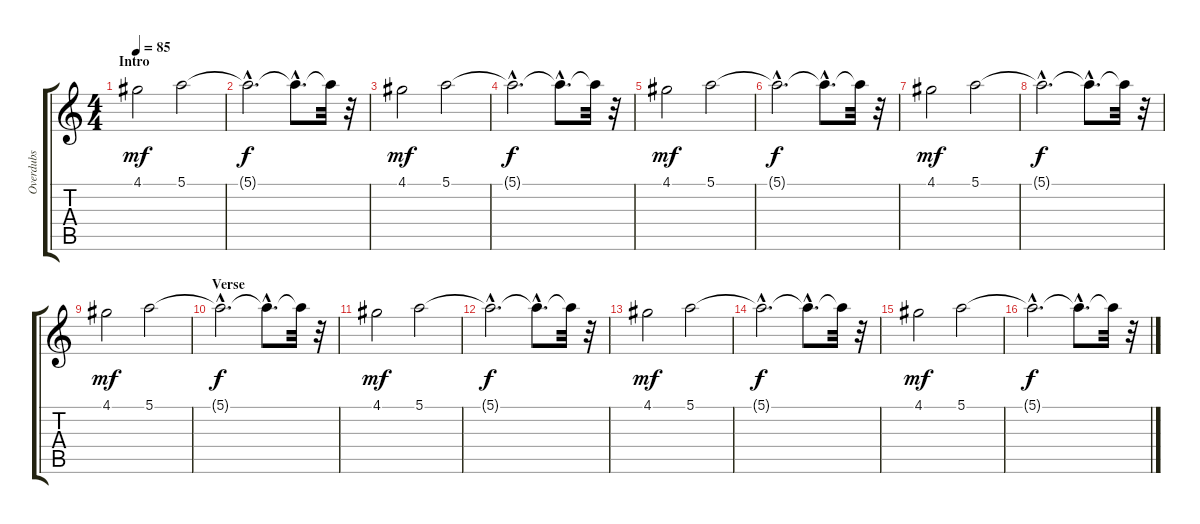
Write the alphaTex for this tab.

\track ("Overdubs" "Overdubs") {instrument guitarharmonics}
\staff {score tabs}
\tuning (E4 B3 G3 D3 A2 E2) {hide}
\ts (4 4)
\section ("" "Intro")
\tempo 85
\clef g2
\ks c
4.1.2{dy mf instrument guitarharmonics} 5.1.2 |
5.1{hac t}.2{d dy f} 5.1{hac t}.8{d} 5.1{t}.32 r.32 |
4.1.2{dy mf} 5.1.2 |
5.1{hac t}.2{d dy f} 5.1{hac t}.8{d} 5.1{t}.32 r.32 |
4.1.2{dy mf} 5.1.2 |
5.1{hac t}.2{d dy f} 5.1{hac t}.8{d} 5.1{t}.32 r.32 |
4.1.2{dy mf} 5.1.2 |
5.1{hac t}.2{d dy f} 5.1{hac t}.8{d} 5.1{t}.32 r.32 |
4.1.2{dy mf} 5.1.2 |
\section ("" "Verse")
5.1{hac t}.2{d dy f} 5.1{hac t}.8{d} 5.1{t}.32 r.32 |
4.1.2{dy mf} 5.1.2 |
5.1{hac t}.2{d dy f} 5.1{hac t}.8{d} 5.1{t}.32 r.32 |
4.1.2{dy mf} 5.1.2 |
5.1{hac t}.2{d dy f} 5.1{hac t}.8{d} 5.1{t}.32 r.32 |
4.1.2{dy mf} 5.1.2 |
5.1{hac t}.2{d dy f} 5.1{hac t}.8{d} 5.1{t}.32 r.32
